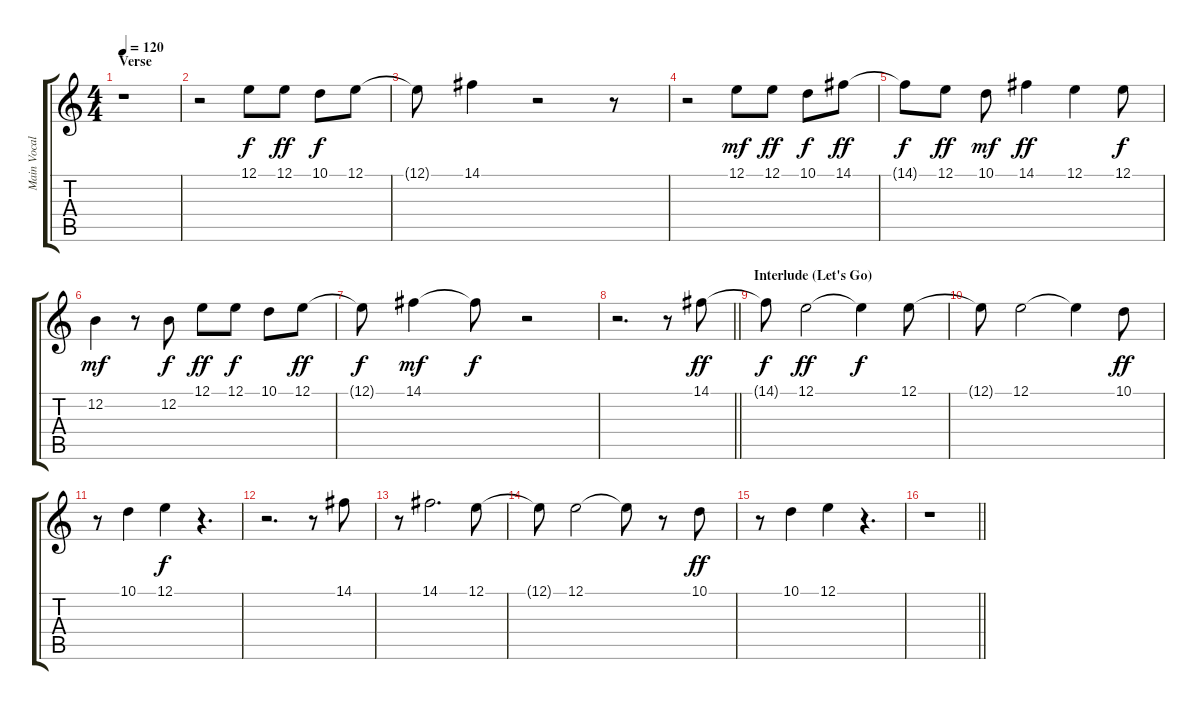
\track ("Main Vocalist" "Main Vocal") {instrument lead1square}
\staff {score tabs}
\tuning (E4 B3 G3 D3 A2 E2) {hide}
\ts (4 4)
\section ("" "Verse")
\tempo 120
\clef g2
\ks c
r.1{dy ff} |
r.2 12.1.8{dy f} 12.1.8{dy ff} 10.1.8{dy f} 12.1.8 |
12.1{t}.8 14.1.4 r.2 r.8 |
r.2 12.1.8{dy mf} 12.1.8{dy ff} 10.1.8{dy f} 14.1.8{dy ff} |
14.1{t}.8{dy f} 12.1.8{dy ff} 10.1.8{dy mf} 14.1.4{dy ff} 12.1.4 12.1.8{dy f} |
12.2.4{dy mf} r.8 12.2.8{dy f} 12.1.8{dy ff} 12.1.8{dy f} 10.1.8 12.1.8{dy ff} |
12.1{t}.8{dy f} 14.1.4{dy mf} 14.1{t}.8{dy f} r.2 |
\barLineRight lightlight
r.2{d} r.8 14.1.8{dy ff} |
\section ("" "Interlude (Let's Go)")
14.1{t}.8{dy f} 12.1.2{dy ff} 12.1{t}.4{dy f} 12.1.8 |
12.1{t}.8 12.1.2 12.1{t}.4 10.1.8{dy ff} |
r.8 10.1.4 12.1.4{dy f} r.4{d} |
r.2{d} r.8 14.1.8 |
r.8 14.1.2{d} 12.1.8 |
12.1{t}.8 12.1.2 12.1{t}.8 r.8 10.1.8{dy ff} |
r.8 10.1.4 12.1.4 r.4{d} |
\barLineRight lightlight
r.1
